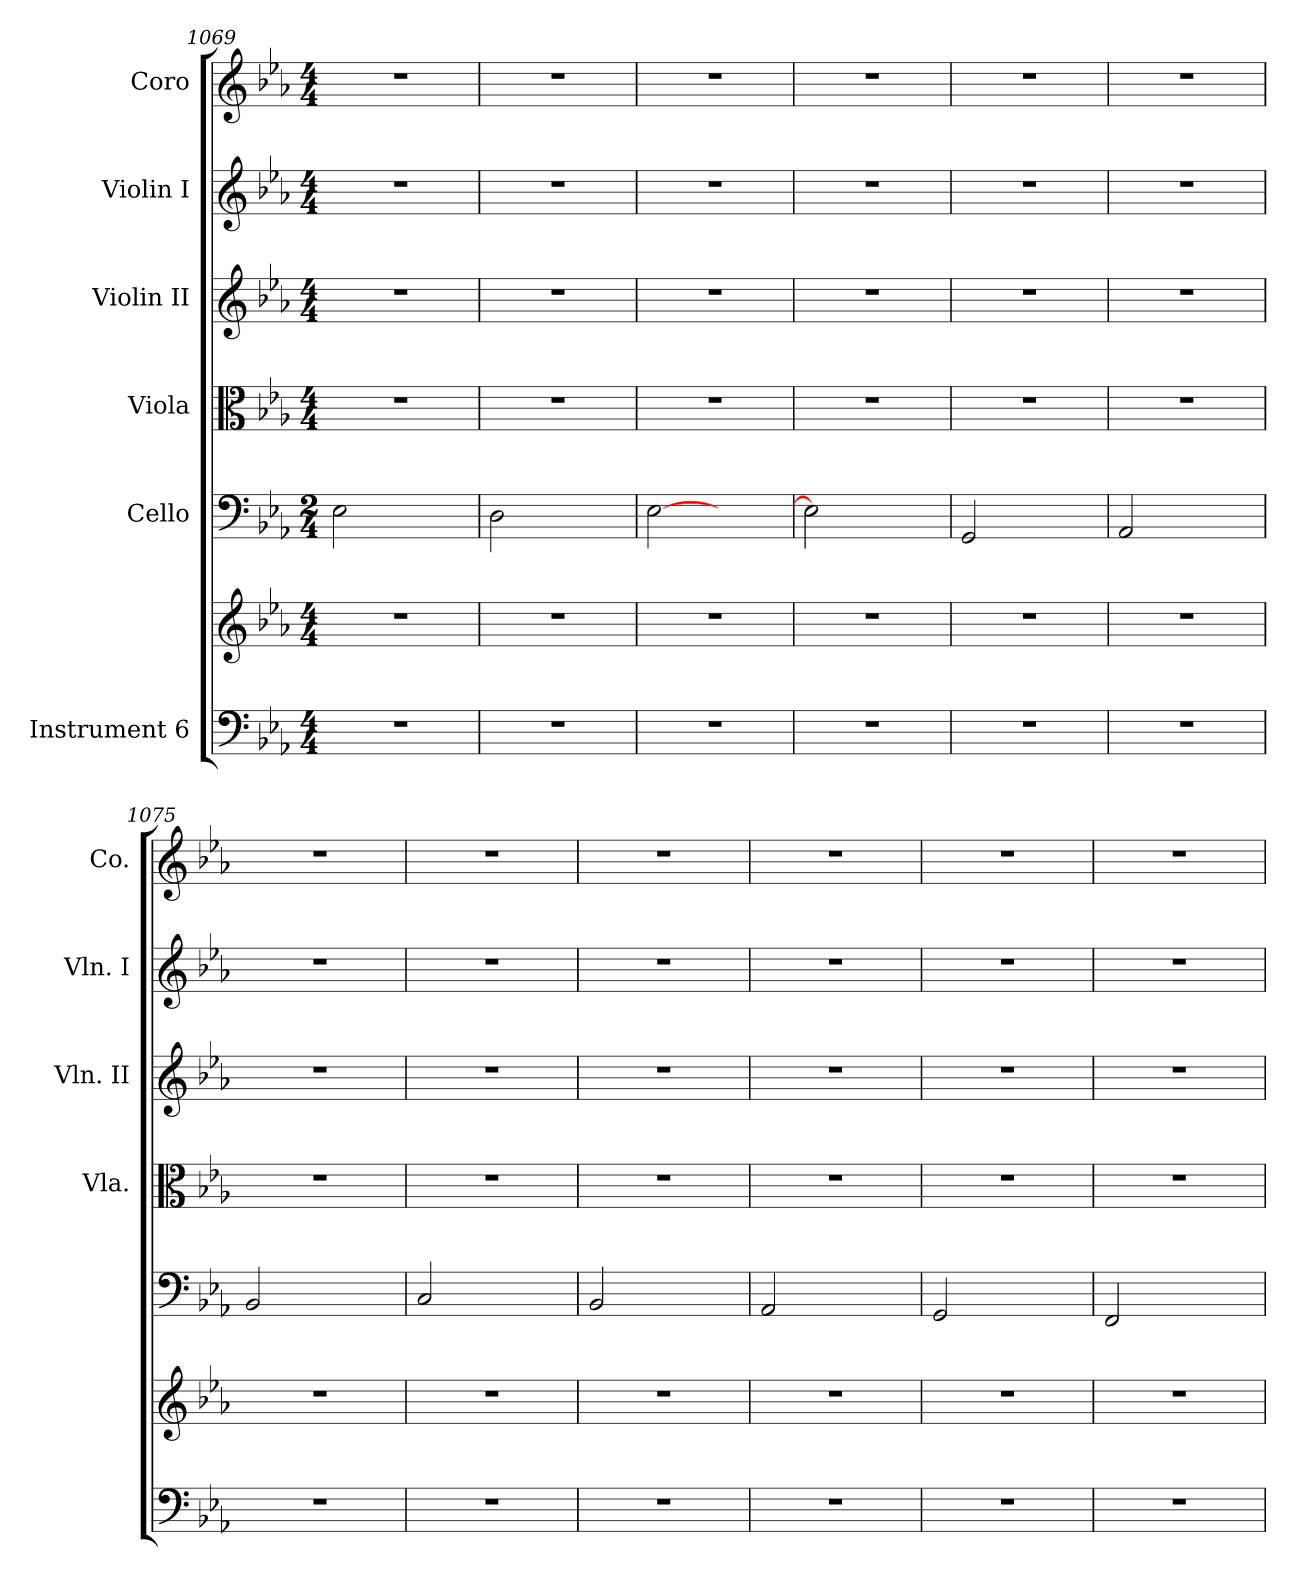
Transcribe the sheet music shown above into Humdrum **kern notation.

**kern	**kern	**kern	**kern	**kern	**kern	**kern
*part6	*part6	*part5	*part4	*part3	*part2	*part1
*staff7	*staff6	*staff5	*staff4	*staff3	*staff2	*staff1
*I"Instrument 6	*	*I"Cello	*I"Viola	*I"Violin II	*I"Violin I	*I"Coro
*	*	*	*I'Vla.	*I'Vln. II	*I'Vln. I	*I'Co.
!!LO:LB:g=z
*clefF4	*clefG2	*clefF4	*clefC3	*clefG2	*clefG2	*clefG2
*k[b-e-a-]	*k[b-e-a-]	*k[b-e-a-]	*k[b-e-a-]	*k[b-e-a-]	*k[b-e-a-]	*k[b-e-a-]
*E-:	*E-:	*E-:	*E-:	*E-:	*E-:	*E-:
*M4/4	*M4/4	*M2/4	*M4/4	*M4/4	*M4/4	*M4/4
=1069	=1069	=1069	=1069	=1069	=1069	=1069
1r	1r	2E-\	1r	1r	1r	1r
.	.	2ryy	.	.	.	.
=1070	=1070	=1070	=1070	=1070	=1070	=1070
1r	1r	2D\	1r	1r	1r	1r
.	.	2ryy	.	.	.	.
=1071	=1071	=1071	=1071	=1071	=1071	=1071
1r	1r	[>2E-\	1r	1r	1r	1r
.	.	2ryy	.	.	.	.
=1072	=1072	=1072	=1072	=1072	=1072	=1072
1r	1r	2E-\]	1r	1r	1r	1r
.	.	2ryy	.	.	.	.
=1073	=1073	=1073	=1073	=1073	=1073	=1073
1r	1r	2GG/	1r	1r	1r	1r
.	.	2ryy	.	.	.	.
=1074	=1074	=1074	=1074	=1074	=1074	=1074
1r	1r	2AA-/	1r	1r	1r	1r
.	.	2ryy	.	.	.	.
=1075	=1075	=1075	=1075	=1075	=1075	=1075
1r	1r	2BB-/	1r	1r	1r	1r
.	.	2ryy	.	.	.	.
=1076	=1076	=1076	=1076	=1076	=1076	=1076
1r	1r	2C/	1r	1r	1r	1r
.	.	2ryy	.	.	.	.
=1077	=1077	=1077	=1077	=1077	=1077	=1077
1r	1r	2BB-/	1r	1r	1r	1r
.	.	2ryy	.	.	.	.
=1078	=1078	=1078	=1078	=1078	=1078	=1078
1r	1r	2AA-/	1r	1r	1r	1r
.	.	2ryy	.	.	.	.
=1079	=1079	=1079	=1079	=1079	=1079	=1079
1r	1r	2GG/	1r	1r	1r	1r
.	.	2ryy	.	.	.	.
=1080	=1080	=1080	=1080	=1080	=1080	=1080
1r	1r	2FF/	1r	1r	1r	1r
.	.	2ryy	.	.	.	.
=	=	=	=	=	=	=
*-	*-	*-	*-	*-	*-	*-
